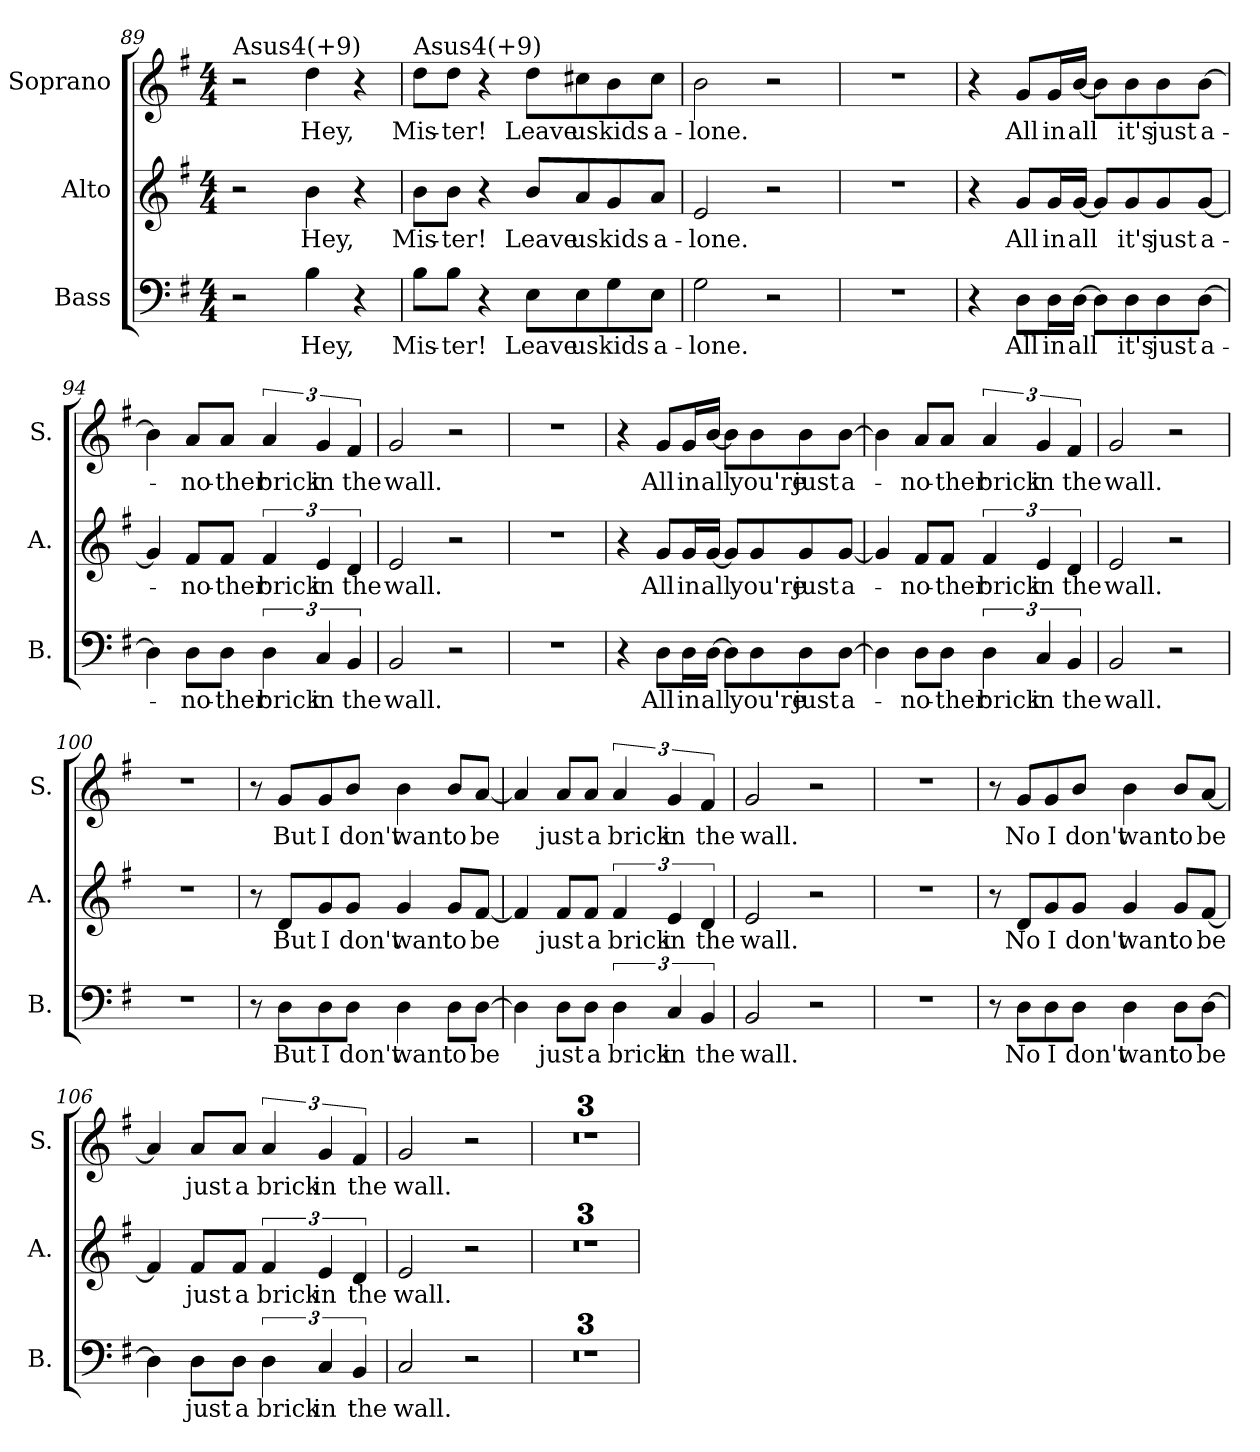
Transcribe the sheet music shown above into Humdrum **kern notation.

**kern	**text	**kern	**text	**kern	**text
*part3	*part3	*part2	*part2	*part1	*part1
*staff3	*staff3	*staff2	*staff2	*staff1	*staff1
*I"Bass	*	*I"Alto	*	*I"Soprano	*
*I'B.	*	*I'A.	*	*I'S.	*
*clefF4	*	*clefG2	*	*clefG2	*
*k[f#]	*	*k[f#]	*	*k[f#]	*
*G:	*	*G:	*	*G:	*
*M4/4	*	*M4/4	*	*M4/4	*
=89	=89	=89	=89	=89	=89
!	!	!	!	!LO:TX:a:t=Asus4(+9)	!
2r	.	2r	.	2r	.
4B\	Hey,	4b\	Hey,	4dd\	Hey,
4r	.	4r	.	4r	.
!!LO:LB:g=z
=90	=90	=90	=90	=90	=90
!	!	!	!	!LO:TX:a:t=Asus4(+9)	!
8B\L	Mis-	8b\L	Mis-	8dd\L	Mis-
8B\J	-ter!	8b\J	-ter!	8dd\J	-ter!
4r	.	4r	.	4r	.
8E\L	Leave	8b/L	Leave	8dd\L	Leave
8E\	us	8a/	us	8cc#X\	us
8G\	kids	8g/	kids	8b\	kids
8E\J	a-	8a/J	a-	8cc#\J	a-
=91	=91	=91	=91	=91	=91
2G\	-lone.	2e/	-lone.	2b\	-lone.
2r	.	2r	.	2r	.
=92	=92	=92	=92	=92	=92
1r	.	1r	.	1r	.
=93	=93	=93	=93	=93	=93
4r	.	4r	.	4r	.
8D\L	All	8g/L	All	8g/L	All
16D\L	in	16g/L	in	16g/L	in
[16D\JJ	all	[16g/JJ	all	[16b/JJ	all
8D\L]	.	8g/L]	.	8b\L]	.
8D\	it's	8g/	it's	8b\	it's
8D\	just	8g/	just	8b\	just
[8D\J	a-	[8g/J	a-	[8b\J	a-
=94	=94	=94	=94	=94	=94
4D\]	.	4g/]	.	4b\]	.
8D\L	-no-	8f#/L	-no-	8a/L	-no-
8D\J	-ther	8f#/J	-ther	8a/J	-ther
6D\	brick	6f#/	brick	6a/	brick
6C/	in	6e/	in	6g/	in
6BB/	the	6d/	the	6f#/	the
!!LO:PB:g=z
=95	=95	=95	=95	=95	=95
2BB/	wall.	2e/	wall.	2g/	wall.
2r	.	2r	.	2r	.
=96	=96	=96	=96	=96	=96
1r	.	1r	.	1r	.
=97	=97	=97	=97	=97	=97
4r	.	4r	.	4r	.
8D\L	All	8g/L	All	8g/L	All
16D\L	in	16g/L	in	16g/L	in
[16D\JJ	all	[16g/JJ	all	[16b/JJ	all
8D\L]	.	8g/L]	.	8b\L]	.
8D\	you're	8g/	you're	8b\	you're
8D\	just	8g/	just	8b\	just
[8D\J	a-	[8g/J	a-	[8b\J	a-
=98	=98	=98	=98	=98	=98
4D\]	.	4g/]	.	4b\]	.
8D\L	-no-	8f#/L	-no-	8a/L	-no-
8D\J	-ther	8f#/J	-ther	8a/J	-ther
6D\	brick	6f#/	brick	6a/	brick
6C/	in	6e/	in	6g/	in
6BB/	the	6d/	the	6f#/	the
=99	=99	=99	=99	=99	=99
2BB/	wall.	2e/	wall.	2g/	wall.
2r	.	2r	.	2r	.
=100	=100	=100	=100	=100	=100
1r	.	1r	.	1r	.
=101	=101	=101	=101	=101	=101
8r	.	8r	.	8r	.
8D\L	But	8d/L	But	8g/L	But
8D\	I	8g/	I	8g/	I
8D\J	don't	8g/J	don't	8b/J	don't
4D\	want	4g/	want	4b\	want
8D\L	to	8g/L	to	8b/L	to
[8D\J	be	[8f#/J	be	[8a/J	be
!!LO:LB:g=z
=102	=102	=102	=102	=102	=102
4D\]	.	4f#/]	.	4a/]	.
8D\L	just	8f#/L	just	8a/L	just
8D\J	a	8f#/J	a	8a/J	a
6D\	brick	6f#/	brick	6a/	brick
6C/	in	6e/	in	6g/	in
6BB/	the	6d/	the	6f#/	the
=103	=103	=103	=103	=103	=103
2BB/	wall.	2e/	wall.	2g/	wall.
2r	.	2r	.	2r	.
=104	=104	=104	=104	=104	=104
1r	.	1r	.	1r	.
=105	=105	=105	=105	=105	=105
8r	.	8r	.	8r	.
8D\L	No	8d/L	No	8g/L	No
8D\	I	8g/	I	8g/	I
8D\J	don't	8g/J	don't	8b/J	don't
4D\	want	4g/	want	4b\	want
8D\L	to	8g/L	to	8b/L	to
[8D\J	be	[8f#/J	be	[8a/J	be
=106	=106	=106	=106	=106	=106
4D\]	.	4f#/]	.	4a/]	.
8D\L	just	8f#/L	just	8a/L	just
8D\J	a	8f#/J	a	8a/J	a
6D\	brick	6f#/	brick	6a/	brick
6C/	in	6e/	in	6g/	in
6BB/	the	6d/	the	6f#/	the
!!LO:LB:g=z
=107	=107	=107	=107	=107	=107
2C/	wall.	2e/	wall.	2g/	wall.
2r	.	2r	.	2r	.
=108	=108	=108	=108	=108	=108
1r	.	1r	.	1r	.
=109	=109	=109	=109	=109	=109
1r	.	1r	.	1r	.
=110	=110	=110	=110	=110	=110
1r	.	1r	.	1r	.
=	=	=	=	=	=
*-	*-	*-	*-	*-	*-
